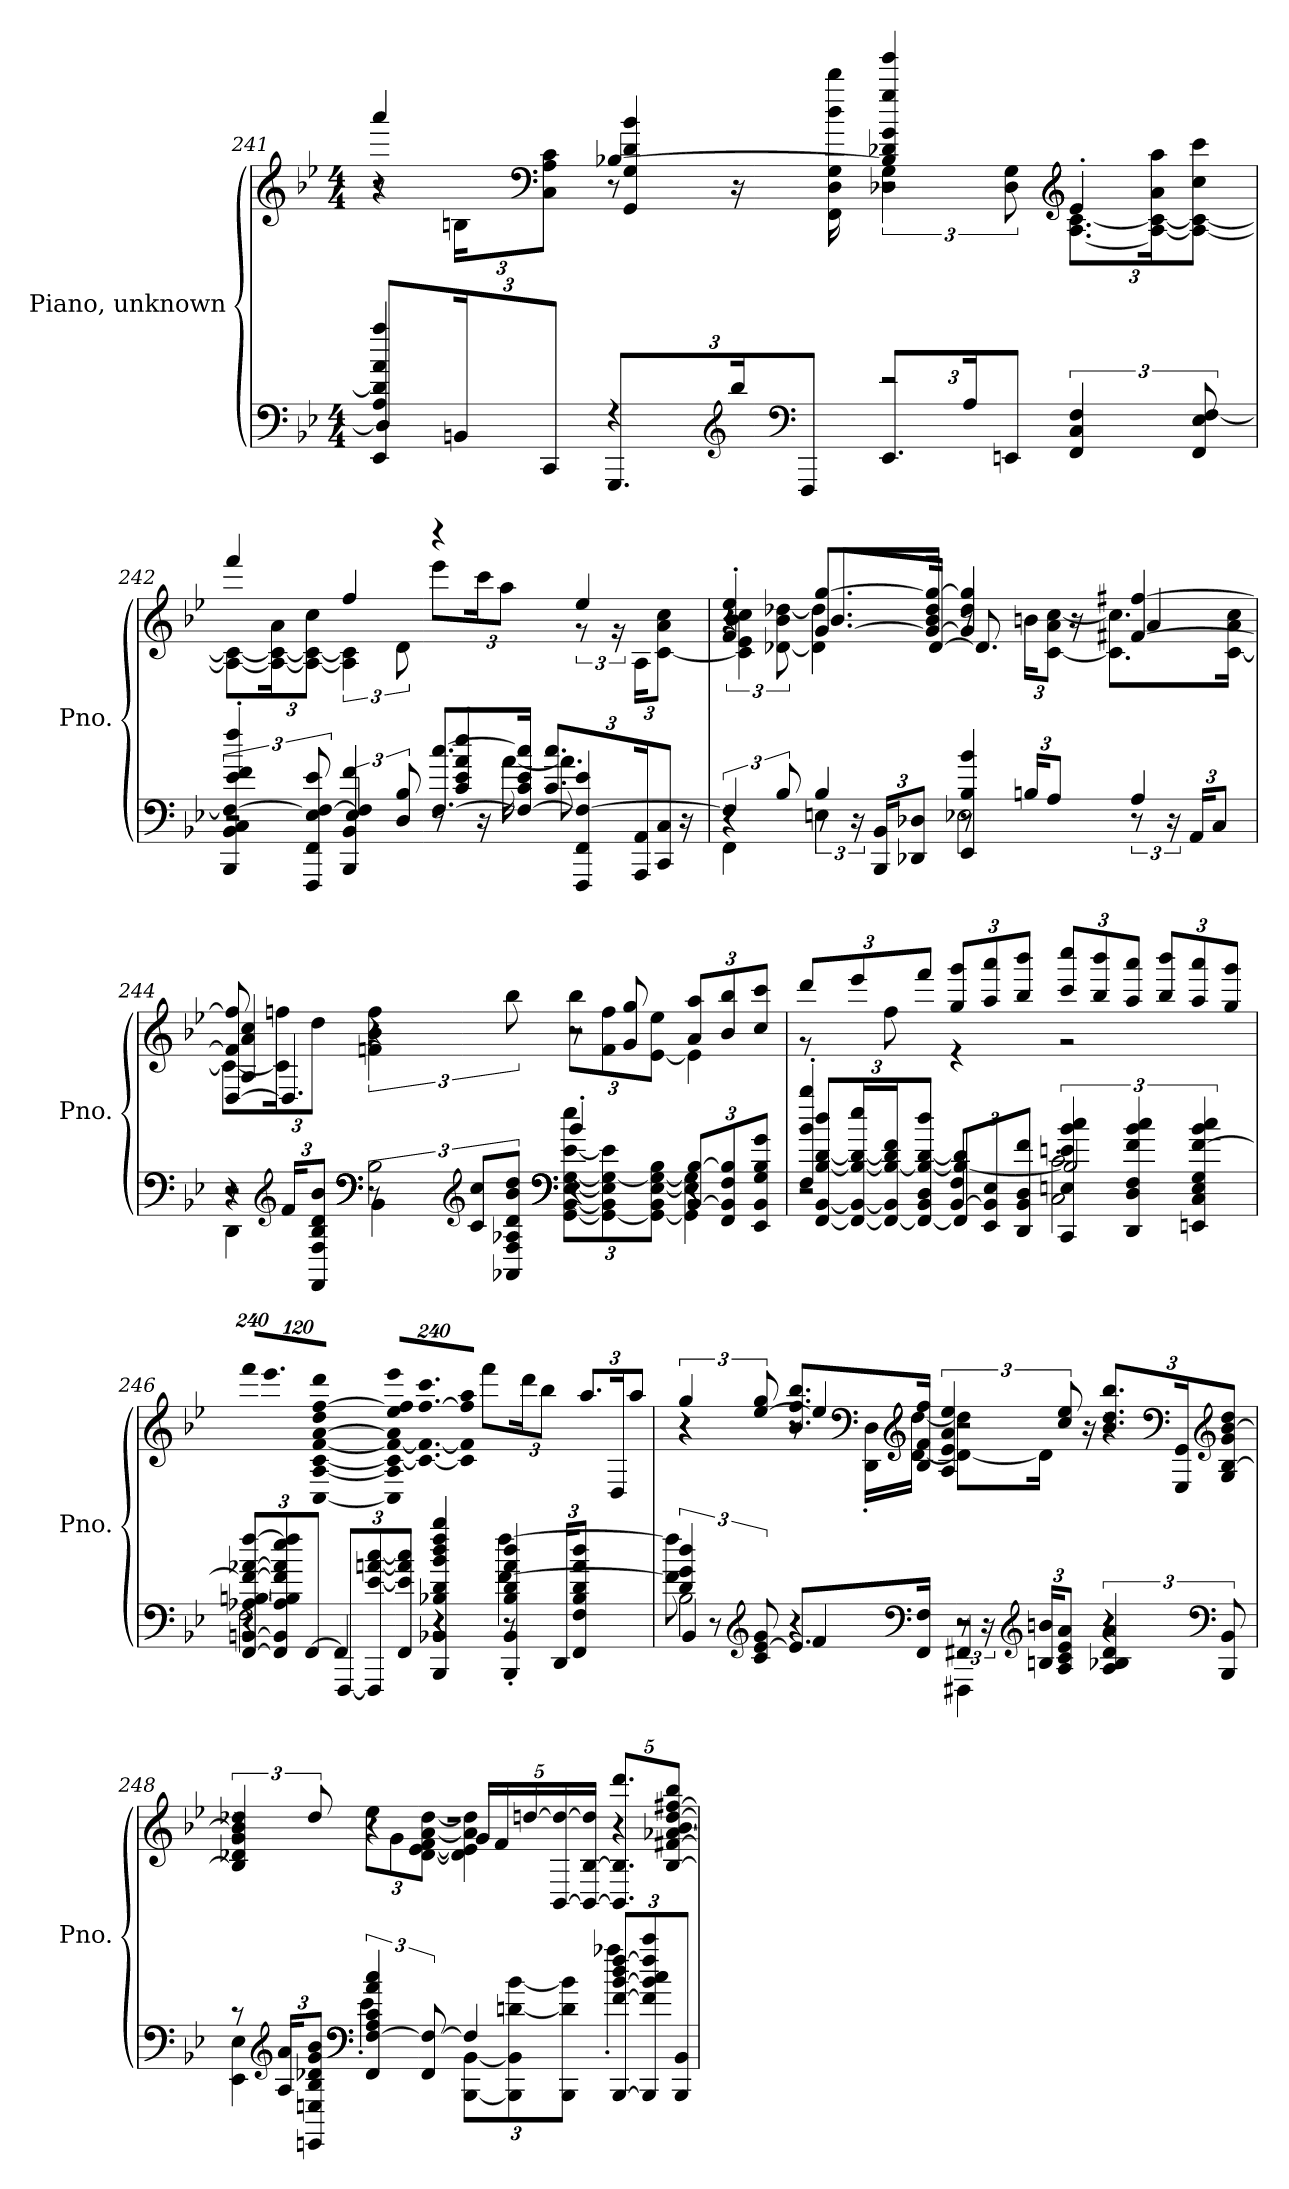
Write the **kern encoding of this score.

**kern	**kern
*part1	*part1
*staff2	*staff1
*I"Piano, unknown	*
*I'Pno.	*
!!LO:LB:g=z
*clefF4	*clefG2
*k[b-e-]	*k[b-e-]
*M4/4	*M4/4
=241	=241
*^	*^
*	*	*	*^
4EE-/ 4A/ 4d/] 4a/ 4aa/	8D/L]	4aaa/	8r	4r
*	*Xbrackettup	*	*Xbrackettup	*
.	24BBn/K	.	24Bn\KL	.
*	*	*clefF4	*	*
.	12CC/J	.	12C\ 12A\ 12c\J	.
4r	12.GGG/L	[4B-X/	8r	4GG/ 4G/ 4d/ 4b-/
*clefG2	*	*	*	*
.	24bb-/K	.	16r	.
*clefF4	*	*	*	*
.	12FFF/J	.	.	.
.	.	.	16FF\ 16D\ 16G\ 16dd\ 16ddd\	.
*	*	*	*brackettup	*
2r	12.EE-/L	4B-/] 4d-X/ 4g/ 4gg/ 4ggg/	6D-X\ 6G\	2r
.	24A/K	.	.	.
.	12EEn/J	.	12D-\ 12G\	.
*	*	*clefG2	*	*
*	*brackettup	*	*Xbrackettup	*
.	6FF/ 6C/ 6F/	4e-'/	[12.A\ [12.c\L	.
.	.	.	24A\_ 24c\_ 24a\ 24aa\K	.
.	12FF/ 12E-/ [12F/	.	12A\_ 12c\_ 12cc\ 12ccc\J	.
*	*	*	*v	*v
!!LO:PB:g=z
=242	=242	=242	=242
*	*^	*	*
4e-/' 4f/' 4ff/'	2r	6BBB-/ 6BB-/ 6C/ 6F/_	4fff/	8A\_ 8c\_L
.	.	.	.	24A\_ 24c\_ 24a\K
.	.	12FFF/ 12FF/ 12E-/ 12F/_ 12e-/	.	12A\_ 12c\_ 12cc\J
*	*	*	*	*brackettup
4BBB-/ 4BB-/ 4f/	.	6E-/ 6F/]	4ff/	6A\] 6c\]
.	.	12D/ 12B-/	.	12d\
[8.F/ [8.cc/L	8r	4c/' 4e-/' 4a/' 4ee-/'	4r	8eee-\L
*	*	*	*	*Xbrackettup
.	16r	.	.	24ccc\K
.	.	.	.	12aa\J
16F/_ 16c/ 16e-/ 16cc/]Jk	[16a\	.	.	.
*	*	*Xbrackettup	*	*brackettup
4FFF/ 4FF/ 4F/_ 4e-/	8.a\]	12.c/ 12.cc/L	4ee-/	12r
.	.	.	.	24r
.	.	24AAA/ 24AA/K	.	24A\KL
.	.	12CC/ 12C/J	.	[12c\ 12a\ 12cc\J
.	16r	.	.	.
*	*	*	*v	*v
=243	=243	=243	=243
*	*	*brackettup	*
*	*	*	*^
*	*	*	*	*^
4F/]	4FF\	6r	4f/' 4ee-/'	6c\] 6e-\ 6b-\ 6cc\	4r
.	.	12B-/	.	[12d-X\ 12b-\ [12dd-X\	.
4B-/	4En\	12r	[8.g/ [8.gg/L	4d-\] 4dd-\]	8.b-/L
.	.	24r	.	.	.
.	.	24BBB-/ 24BB-/KL	.	.	.
.	.	12DD-X/ 12D-X/J	.	.	.
.	.	.	16g/_ 16b-/ 16dd-/ 16gg/_Jk	.	[16d-/Jk
4EE-/ 4B-/ 4b-/	2E-X\	8r	4g/] 4dd-/ 4gg/]	8r	8.d-/]
*	*	*Xbrackettup	*	*Xbrackettup	*
.	.	24Bn/KL	.	24bn\KL	.
.	.	12A/J	.	[12c\ 12a\ [12cc\J	.
.	.	.	.	.	16r
*	*	*brackettup	*	*	*
4A/	.	12r	[4f#X/ [4ff#X/	8.c\] 8.cc\]L	4a/
.	.	24r	.	.	.
.	.	24AA/KL	.	.	.
.	.	12C/J	.	.	.
.	.	.	.	[16c\ 16a\ 16cc\Jk	.
!!LO:LB:g=z	!!	!!
=244	=244	=244	=244	=244	=244
*	*	*^	*	*	*
2r	4r	8r	4DD\	[8D/ 8f#/] 8ff#/]	8c\L_	4A/ 4a/ 4cc/
*clefG2	*	*	*	*	*	*
*	*	*Xbrackettup	*	*	*	*
.	.	24f/KL	.	4.D/]	24c\] 24ffn\K	.
.	.	12FF/ 12F/ 12B-/ 12d/ 12b-/J	.	.	12dd\J	.
*clefF4	*	*	*	*	*	*
*	*	*brackettup	*	*	*brackettup	*
.	2B-\	12r	4BB-\	.	6fn\ 6b-\ 6ff\	4r
*clefG2	*	*	*	*	*	*
.	.	12c/ 12cc/L	.	.	.	.
.	.	12AA-X/ 12F/ 12A-X/ 12d/ 12b-/ 12dd/J	.	.	12bb-\	.
*clefF4	*	*	*	*	*	*
*	*	*	*Xbrackettup	*	*Xbrackettup	*
4b-'/	.	4r	[12GG\ [12BB-\ [12E-\ [12G\ [12e-\ 12ee-\L	8r	12bb-\L	2r
.	.	.	12GG\_ 12BB-\] 12E-\] 12G\_ 12e-\]	.	12f\ 12ff\	.
.	.	.	.	8g/ 8gg/	.	.
.	.	.	12GG\_ 12BB-\ [12E-\ 12G\_ 12B-\J	.	[12e-\ 12ee-\J	.
4r	4r	[12BB-/ [12B-/L	4GG\] 4E-\] 4G\]	12a/ 12aa/L	4e-\]	.
.	.	12FF/ 12BB-/] 12F/ 12B-/]	.	12b-/ 12bb-/	.	.
.	.	12EE-/ 12BB-/ 12G/ 12B-/ 12g/J	.	12cc/ 12ccc/J	.	.
*	*	*v	*v	*	*	*
*	*	*	*	*v	*v
=245	=245	=245	=245	=245
4F/' 4b-/' 4bb-/'	[12FF/ [12BB-/ [12B-/ [12d/ 12dd/L	2r	12ddd/L	8r
.	24FF/_ 24BB-/_ 24B-/_ 24d/_ 24ee-/L	.	12eee-/	.
.	24FF/_ 24BB-/] 24B-/_ 24d/] 24f/J	.	.	8ff\
.	12FF/_ 12BB-/ 12D/ 12B-/_ [12d/ 12dd/J	.	12fff/J	.
[12BB-/ 12F/L	4FF/] 4B-/_ 4d/]	.	12gg/ 12ggg/L	4r
12EE-/ 12BB-/] 12E-/	.	.	12aa/ 12aaa/	.
12DD/ 12BB-/ 12D/ 12f/J	.	.	12bb-/ 12bbb-/J	.
*brackettup	*	*	*	*
6CC/ 6En/ 6en/ 6b-/ 6cc/	2B-/]	2C\' 2c\'	12ccc/ 12cccc/L	2r
.	.	.	12bb-/ 12bbb-/	.
6DD/ 6D/ 6F/ 6f/ 6b-/ 6cc/	.	.	12aa/ 12aaa/J	.
.	.	.	12bb-/ 12bbb-/L	.
6EEn/ 6C/ 6E/ 6G/ [6f/ 6b-/ 6cc/	.	.	12aa/ 12aaa/	.
.	.	.	12gg/ 12ggg/J	.
*	*	*	*v	*v
!!LO:LB:g=z
=246	=246	=246	=246
*Xbrackettup	*	*	*
!	!	!	!LO:N:vis=16
[12FF/ [12BBn/ [12A-X/ [12Bn/ 12f/_ [12a-X/ [12ff/L	4r	2F\	1920%137fff/LL
!	!	!	!LO:N:vis=16.
.	.	.	960%103eee-/
12FF/] 12BB/] 12A-/] 12B/] 12f/] 12a-/] 12ee-/ 12ff/]	.	.	.
[12FF/J	.	.	.
!	!	!	!LO:N:vis=16
.	.	.	[1920%137C/ [1920%137A/ [1920%137c/ [1920%137f/ [1920%137a/ 1920%137dd/ [1920%137ff/ 1920%137ddd/JJ
!	!	!	!LO:N:vis=16
4FF/]	[12FFF/L	.	1920%137C/] 1920%137A/] 1920%137c/_ 1920%137f/_ 1920%137a/] 1920%137ee-/ 1920%137ff/] 1920%137eee-/LL
!	!	!	!LO:N:vis=16.
.	.	.	960%103c/_ 960%103f/_ [960%103ff/ 960%103ccc/
.	12FFF/] [12e-/ [12an/ [12cc/	.	.
.	12FF/ 12e-/] 12a/] 12cc/]J	.	.
!	!	!	!LO:N:vis=16
.	.	.	1920%137c/] 1920%137f/] 1920%137ff/] 1920%137aa/JJ
4BBB-/ 4BB-X/ 4B-X/ 4d/ 4b-/ 4dd/ 4ff/ 4bb-/	4r	4r	8fff\L
.	.	.	24ddd\K
.	.	.	12bb-\J
8r	4BBB-/' 4BB-/' 4B-/' 4d/' 4a/' 4dd/'	[4f\ [4ff\	12.aa/L
24DD/KL	.	.	24D/K
12FF/ 12F/ 12B-/ 12d/ 12a/ 12dd/J	.	.	12aa/J
*v	*v	*v	*
!!LO:LB:g=z
=247	=247
*	*^
*	*	*^
*brackettup	*	*	*brackettup
*^	*	*	*
*	*^	*	*	*
*	*	*^	*	*	*
6d/ 6g/ 6dd/	2B-\	4BB-/	8f\] 8ff\]	4r	4r	6gg/
.	.	.	8r	.	.	.
*clefG2	*	*	*	*	*	*
12c/ [12e-/ 12g/	.	.	.	.	.	[12ee-/ 12gg/
8.e-/L]	.	4f/	4r	8.b-/ 8.ff/ 8.bb-/L	8r	4ee-/]
*	*	*	*	*clefF4	*	*
.	.	.	.	.	16DD\' 16D\'LL	.
*clefF4	*	*	*	*clefG2	*	*
16FF/ 16F/Jk	.	.	.	16B-/ 16f/ 16ff/Jk	[16d\ [16dd\JJ	.
12r	2r	4FF#X/	4FFF#X\	2r	8d\_ 8dd\]L	6A/ 6e-/ 6a/ 6ee-/
24r	.	.	.	.	.	.
*clefG2	*	*	*	*	*	*
24Bn/ 24bn/KL	.	.	.	.	16d\Jk]	.
12A/ 12c/ 12e-/ 12a/J	.	.	.	.	.	12cc/ 12ee-/
.	.	.	.	.	16r	.
*	*	*	*	*	*	*Xbrackettup
6A/ 6B-X/ 6d/ 6a/	.	4r	4r	.	4r	12.b-/ 12.dd/ 12.bb-/L
*	*	*	*	*clefF4	*	*
.	.	.	.	.	.	24GGG/ 24GG/K
*clefF4	*	*	*	*clefG2	*	*
12BBB-/ 12BB-/	.	.	.	.	.	12G/ [12B-/ 12g/ [12b-/ 12dd/J
*	*v	*v	*v	*	*	*
!!LO:LB:g=z	!!	!!
=248	=248	=248	=248	=248
*	*	*	*	*brackettup
8r	4EE-\ 4E-\	1r	4r	6B-/] 6d-X/ 6g/ 6b-/] 6dd-X/
*clefG2	*	*	*	*
*Xbrackettup	*	*	*	*
24A/ 24a/KL	.	.	.	.
12EEn/ 12En/ 12B-/ 12d-X/ 12g/ 12b-/J	.	.	.	12dd-/
*clefF4	*	*	*	*
*brackettup	*	*	*Xbrackettup	*
6FF/ [6F/ 6A/ 6c/ 6a/ 6cc/	4e-'\	.	12ee-\L	4r
.	.	.	12g\	.
12FF/ 12F/_	.	.	[12d-\ [12e-\ 12f\ [12a\ [12dd-\J	.
*	*Xbrackettup	*	*	*
4F/]	[12BBB-\ [12BB-\L	.	4d-\] 4e-\] 4a\] 4dd-\]	20g/LL
.	.	.	.	20f/
.	12BBB-\] 12BB-\] [12dn\ [12b-\	.	.	.
.	.	.	.	[20ddn/
.	.	.	.	[20BB-/ 20dd/_
.	12BBB-\ 12d\] 12b-\]J	.	.	.
.	.	.	.	20BB-/_ [20B-/ 20dd/]JJ
[12BBB-/ [12f/ [12b-/ 12dd/ [12ff/L	4aa-X'\	.	4r	10.BB-/] 10.B-/] 10.ddd/L
12BBB-/] 12f/] 12b-/] 12cc/ 12ff/] 12ccc/	.	.	.	.
.	.	.	.	[10B-/ [10f#X/ [10a-X/ 10b-/ [10dd/ [10ff#X/ 10bb-/J
12BBB-/ 12BB-/J	.	.	.	.
*v	*v	*	*	*
*	*v	*v	*v
=	=
*-	*-
